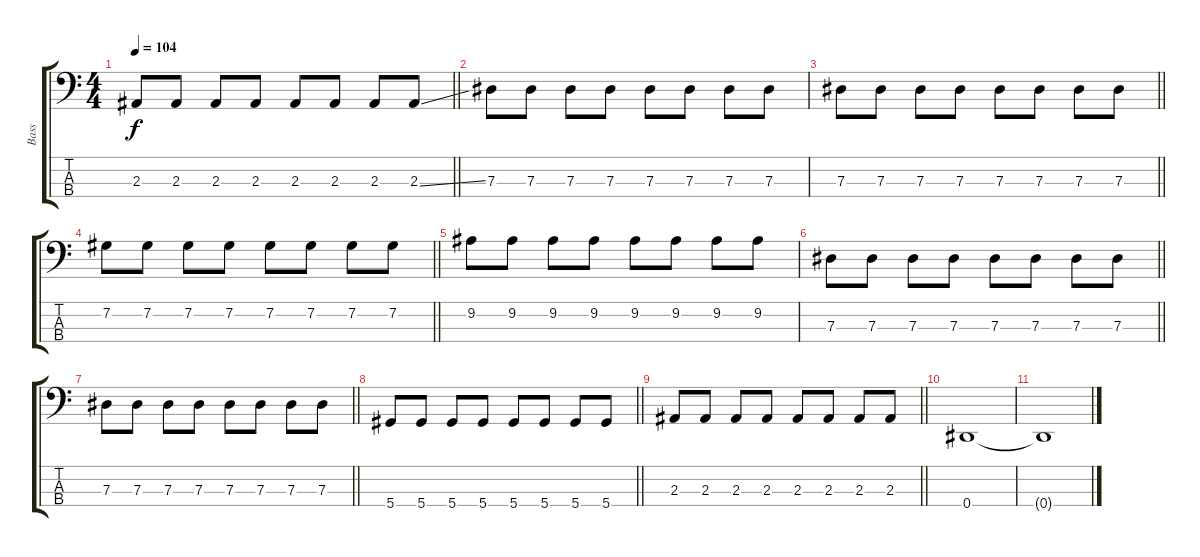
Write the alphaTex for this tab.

\track ("Bass" "Bass") {instrument electricbassfinger}
\staff {score tabs}
\tuning (Gb2 Db2 Ab1 Eb1) {hide}
\ts (4 4)
\tempo 104
\clef f4
\barLineRight lightlight
\ks c
2.3.8{dy f} 2.3.8 2.3.8 2.3.8 2.3.8 2.3.8 2.3.8 2.3{ss}.8 |
\section ("" "")
7.3.8 7.3.8 7.3.8 7.3.8 7.3.8 7.3.8 7.3.8 7.3.8 |
\barLineRight lightlight
7.3.8 7.3.8 7.3.8 7.3.8 7.3.8 7.3.8 7.3.8 7.3.8 |
\barLineRight lightlight
7.2.8 7.2.8 7.2.8 7.2.8 7.2.8 7.2.8 7.2.8 7.2.8 |
9.2.8 9.2.8 9.2.8 9.2.8 9.2.8 9.2.8 9.2.8 9.2.8 |
\barLineRight lightlight
7.3.8 7.3.8 7.3.8 7.3.8 7.3.8 7.3.8 7.3.8 7.3.8 |
\section ("" "")
\barLineRight lightlight
7.3.8 7.3.8 7.3.8 7.3.8 7.3.8 7.3.8 7.3.8 7.3.8 |
\barLineRight lightlight
5.4.8 5.4.8 5.4.8 5.4.8 5.4.8 5.4.8 5.4.8 5.4.8 |
\barLineRight lightlight
2.3.8 2.3.8 2.3.8 2.3.8 2.3.8 2.3.8 2.3.8 2.3.8 |
\section ("" "")
0.4.1 |
0.4{t}.1
